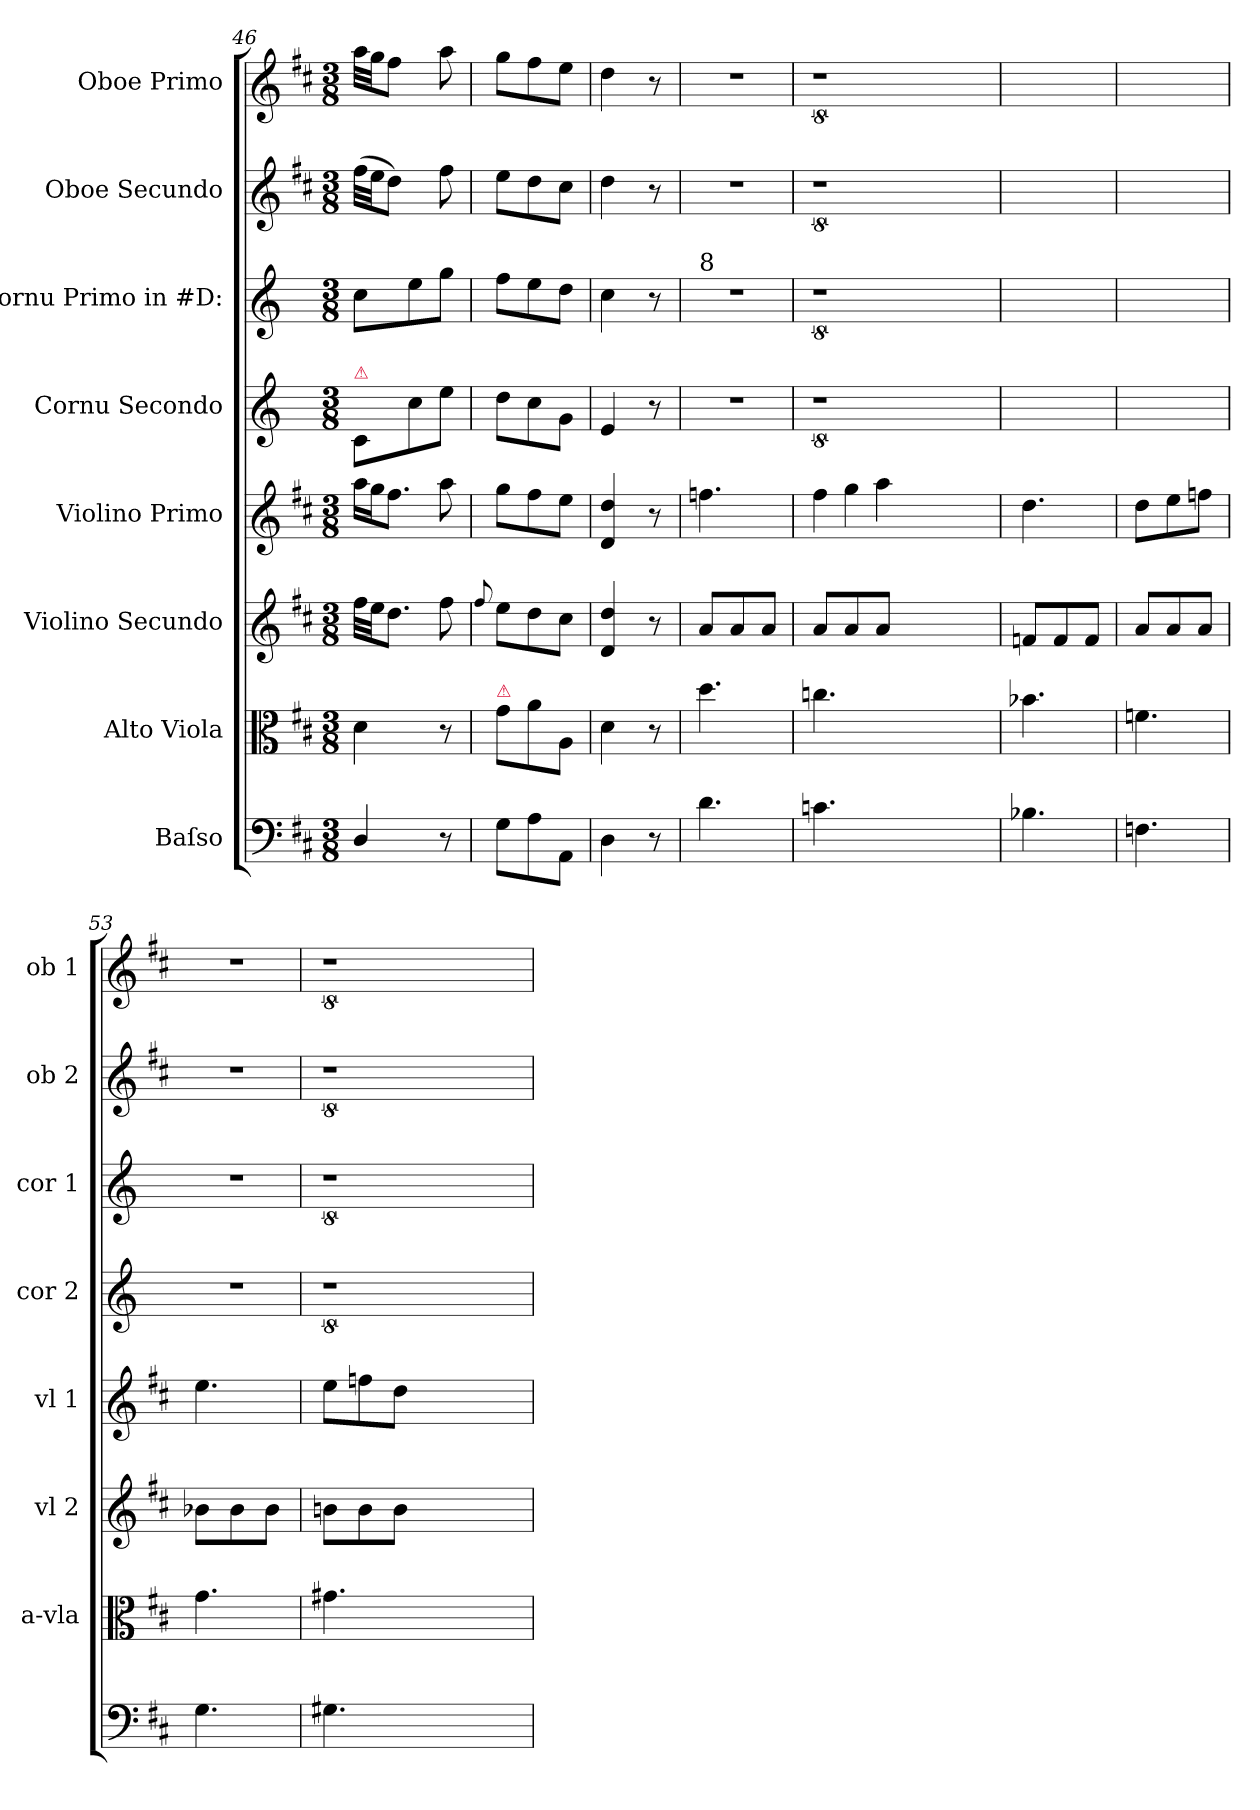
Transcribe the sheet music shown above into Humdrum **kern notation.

**kern	**kern	**kern	**kern	**kern	**kern	**kern	**kern
*part8	*part7	*part6	*part5	*part4	*part3	*part2	*part1
*staff8	*staff7	*staff6	*staff5	*staff4	*staff3	*staff2	*staff1
*I"Baſso	*I"Alto Viola	*I"Violino Secundo	*I"Violino Primo	*I"Cornu Secondo	*I"Cornu Primo in #D:	*I"Oboe Secundo	*I"Oboe Primo
*	*I'a-vla	*I'vl 2	*I'vl 1	*I'cor 2	*I'cor 1	*I'ob 2	*I'ob 1
*clefF4	*clefC3	*clefG2	*clefG2	*clefG2	*clefG2	*clefG2	*clefG2
*	*	*	*	*ITrd6c10	*ITrd6c10	*	*
*k[f#c#]	*k[f#c#]	*k[f#c#]	*k[f#c#]	*k[f#c#]	*k[f#c#]	*k[f#c#]	*k[f#c#]
*D:	*D:	*D:	*D:	*D:	*D:	*D:	*D:
*M3/8	*M3/8	*M3/8	*M3/8	*M3/8	*M3/8	*M3/8	*M3/8
=46	=46	=46	=46	=46	=46	=46	=46
!	!	!	!	!LO:TX:a:color=crimson:t=⚠	!	!	!
!	!	!	!LO:N:vis=16	!	!	!	!
4D/	4d\	32ff#\LLL	32aa\LL	8D/L	8d\L	(32ff#\LLL	32aa\LLL
!	!	!	!LO:N:vis=16	!	!	!	!
.	.	32ee\JJ	32gg\J	.	.	32ee\JJ	32gg\JJ
!	!	!	!	!	!	!LO:N:vis=8	!LO:N:vis=8
.	.	8.dd\J	8.ff#\J	.	.	8.dd\J)	8.ff#\J
.	.	.	.	8d\	8f#\	.	.
8r	8r	8ff#\	8aa\	8f#\J	8a\J	8ff#\	8aa\
=47	=47	=47	=47	=47	=47	=47	=47
.	.	8qqff#/	.	.	.	.	.
!	!LO:TX:a:color=crimson:t=⚠	!	!	!	!	!	!
8G\L	8g\L	8ee\L	8gg\L	8e\L	8g\L	8ee\L	8gg\L
8A\	8a\	8dd\	8ff#\	8d\	8f#\	8dd\	8ff#\
8AA/J	8A/J	8cc#\J	8ee\J	8A\J	8e\J	8cc#\J	8ee\J
=48	=48	=48	=48	=48	=48	=48	=48
4D\	4d\	4d/ 4dd/	4d/ 4dd/	4F#/	4d\	4dd\	4dd\
8r	8r	8r	8r	8r	8r	8r	8r
=49	=49	=49	=49	=49	=49	=49	=49
!	!	!	!	!	!LO:TX:a:t=8	!	!
4.d\	4.dd\	8a/L	4.ffn\	4.r	4.r	4.r	4.r
.	.	8a/	.	.	.	.	.
.	.	8a/J	.	.	.	.	.
=50	=50	=50	=50	=50	=50	=50	=50
!	!	!	!LO:N:vis=4	!	!	!	!
4.cn\	4.ccn\	8a/L	8ff#\	8%9r	8%9r	8%9r	8%9r
!	!	!	!LO:N:vis=4	!	!	!	!
.	.	8a/	8gg\	.	.	.	.
!	!	!	!LO:N:vis=4	!	!	!	!
.	.	8a/J	8aa\	.	.	.	.
2.ryy	2.ryy	2.ryy	2.ryy	.	.	.	.
=51	=51	=51	=51	=51	=51	=51	=51
4.B-X\	4.b-X\	8fn/L	4.dd\	4.ryy	4.ryy	4.ryy	4.ryy
.	.	8f/	.	.	.	.	.
.	.	8f/J	.	.	.	.	.
=52	=52	=52	=52	=52	=52	=52	=52
4.Fn\	4.fn\	8a/L	8dd\L	4.ryy	4.ryy	4.ryy	4.ryy
.	.	8a/	8ee\	.	.	.	.
.	.	8a/J	8ffn\J	.	.	.	.
=53	=53	=53	=53	=53	=53	=53	=53
4.G\	4.g\	8b-X\L	4.ee\	4.r	4.r	4.r	4.r
.	.	8b-\	.	.	.	.	.
.	.	8b-\J	.	.	.	.	.
=54	=54	=54	=54	=54	=54	=54	=54
4.G#X\	4.g#X\	8bn\L	8ee\L	8%9r	8%9r	8%9r	8%9r
.	.	8b\	8ffn\	.	.	.	.
.	.	8b\J	8dd\J	.	.	.	.
2.ryy	2.ryy	2.ryy	2.ryy	.	.	.	.
=	=	=	=	=	=	=	=
*-	*-	*-	*-	*-	*-	*-	*-
